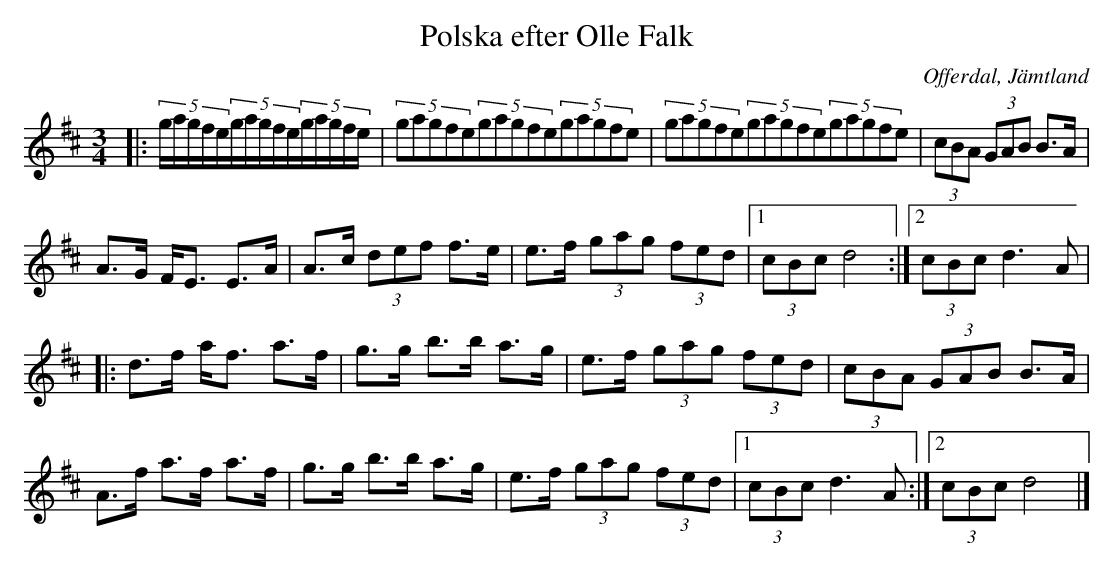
X:1
T:Polska efter Olle Falk
O:Offerdal, Jämtland
M:3/4
L:2/8
K:D
|: (5:4 g/a/g/f/e/(5g/a/g/f/e/(5g/a/g/f/e/ | (5gagfe(5gagfe(5gagfe | (5gagfe(5gagfe(5gagfe | (3cBA (3GAB B>A |
A>G F<E E>A | A>c (3def f>e | e>f (3gag (3fed |1 (3cBc d4 :|2 (3cBc d3 A |
|:d>f a<f a>f | g>g b>b a>g | e>f (3gag (3fed | (3cBA (3GAB B>A |
A>f a>f a>f | g>g b>b a>g | e>f (3gag (3fed |1 (3cBc d3 A :|2 (3cBc d4 |]
